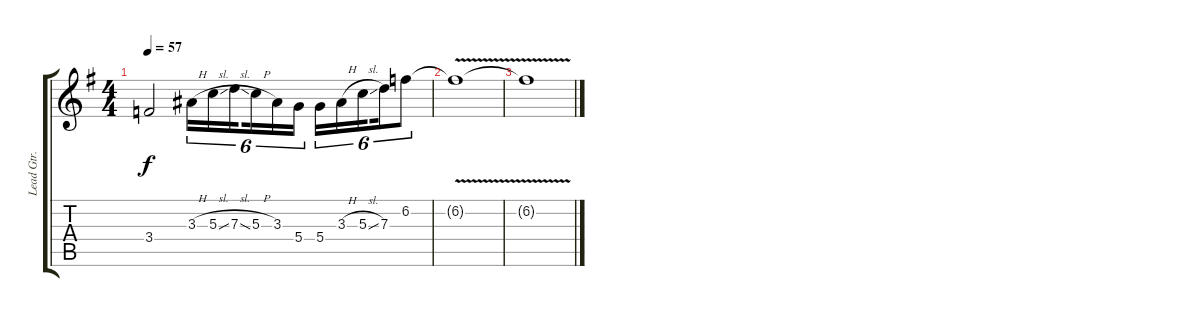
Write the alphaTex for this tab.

\track ("Lead Gtr." "Lead Gtr.") {instrument electricguitarclean}
\staff {score tabs}
\tuning (E4 B3 G3 D3 A2 E2) {hide}
\ts (4 4)
\tempo 57
\clef g2
\ks g
3.4{t}.2{dy f} 3.3{h}.16{tu (6 4)} 5.3{sl}.16{tu (6 4)} 7.3{sl}.16{tu (6 4) beam splitsecondary} 5.3{h}.16{tu (6 4)} 3.3.16{tu (6 4)} 5.4.16{tu (6 4)} 5.4.16{tu (6 4)} 3.3{h}.16{tu (6 4)} 5.3{sl}.16{tu (6 4) beam splitsecondary} 7.3.16{tu (6 4)} 6.2.8{tu (6 4)} |
6.2{v t}.1 |
6.2{t}.1
